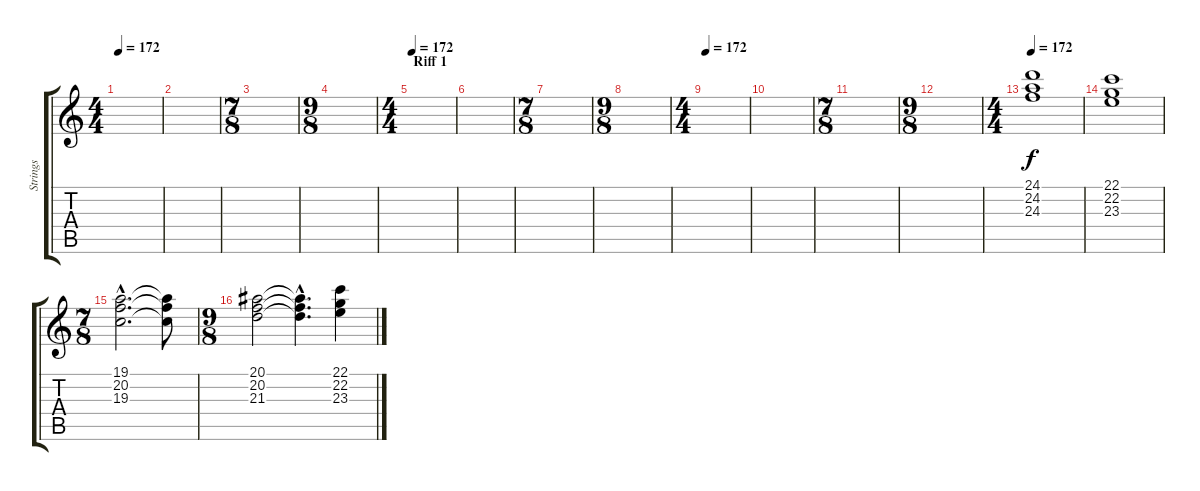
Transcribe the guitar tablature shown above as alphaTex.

\track ("Strings" "Strings") {instrument stringensemble1}
\staff {score tabs}
\tuning (D4 A3 F3 C3 G2 D2) {hide}
\ts (4 4)
\tempo 172
\clef g2
\ks c
|
|
\ts (7 8)
|
\ts (9 8)
|
\ts (4 4)
\section ("" "Riff 1")
\tempo 172
|
|
\ts (7 8)
|
\ts (9 8)
|
\ts (4 4)
\tempo 172
|
|
\ts (7 8)
|
\ts (9 8)
|
\ts (4 4)
\tempo 172
(24.1 24.2 24.3).1 |
(22.1 22.2 23.3).1 |
\ts (7 8)
(19.1{hac} 20.2{hac} 19.3{hac}).2{d} (19.1{t} 20.2{t} 19.3{t}).8 |
\ts (9 8)
(20.1 20.2 21.3).2 (20.1{hac t} 20.2{hac t} 21.3{hac t}).4{d} (22.1 22.2 23.3).4
